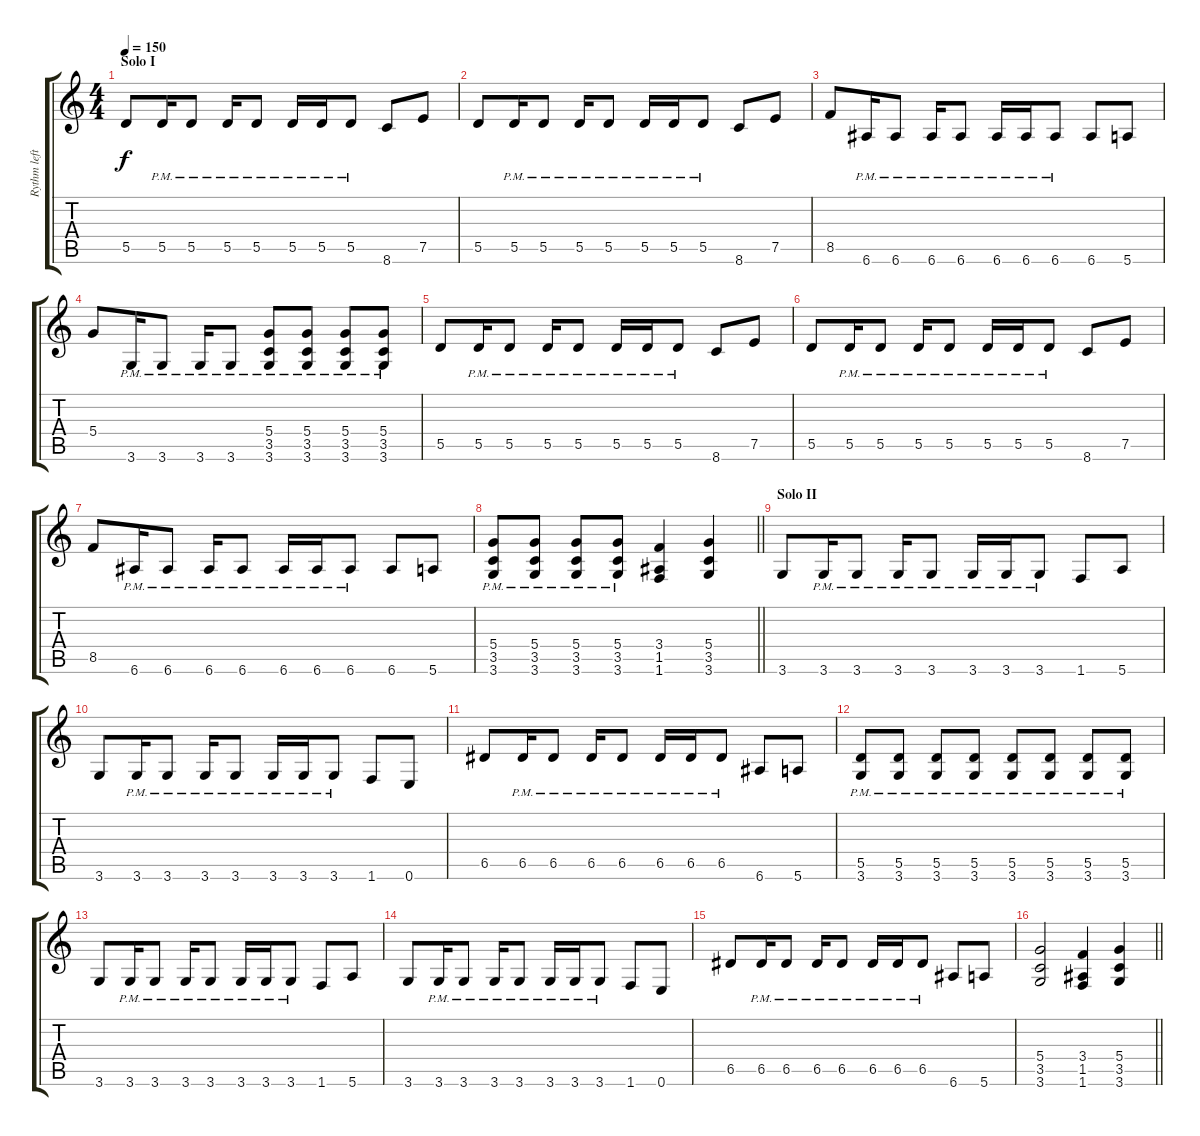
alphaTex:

\track ("Rythm left" "Rythm left") {instrument distortionguitar}
\staff {score tabs}
\tuning (E4 B3 G3 D3 A2 E2) {hide}
\ts (4 4)
\section ("" "Solo I")
\tempo 150
\clef g2
\ks c
5.5.8{dy f} 5.5{pm}.16 5.5{pm}.8 5.5{pm}.16 5.5{pm}.8 5.5{pm}.16 5.5{pm}.16 5.5{pm}.8 8.6.8 7.5.8 |
5.5.8 5.5{pm}.16 5.5{pm}.8 5.5{pm}.16 5.5{pm}.8 5.5{pm}.16 5.5{pm}.16 5.5{pm}.8 8.6.8 7.5.8 |
8.5.8 6.6{pm}.16 6.6{pm}.8 6.6{pm}.16 6.6{pm}.8 6.6{pm}.16 6.6{pm}.16 6.6{pm}.8 6.6.8 5.6.8 |
5.4.8 3.6{pm}.16 3.6{pm}.8 3.6{pm}.16 3.6{pm}.8 (5.4{pm} 3.5{pm} 3.6{pm}).8 (5.4{pm} 3.5{pm} 3.6{pm}).8 (5.4{pm} 3.5{pm} 3.6{pm}).8 (5.4{pm} 3.5{pm} 3.6{pm}).8 |
5.5.8 5.5{pm}.16 5.5{pm}.8 5.5{pm}.16 5.5{pm}.8 5.5{pm}.16 5.5{pm}.16 5.5{pm}.8 8.6.8 7.5.8 |
5.5.8 5.5{pm}.16 5.5{pm}.8 5.5{pm}.16 5.5{pm}.8 5.5{pm}.16 5.5{pm}.16 5.5{pm}.8 8.6.8 7.5.8 |
8.5.8 6.6{pm}.16 6.6{pm}.8 6.6{pm}.16 6.6{pm}.8 6.6{pm}.16 6.6{pm}.16 6.6{pm}.8 6.6.8 5.6.8 |
\barLineRight lightlight
(5.4{pm} 3.5{pm} 3.6{pm}).8 (5.4{pm} 3.5{pm} 3.6{pm}).8 (5.4{pm} 3.5{pm} 3.6{pm}).8 (5.4{pm} 3.5{pm} 3.6{pm}).8 (3.4 1.5 1.6).4 (5.4 3.5 3.6).4 |
\section ("" "Solo II")
3.6.8 3.6{pm}.16 3.6{pm}.8 3.6{pm}.16 3.6{pm}.8 3.6{pm}.16 3.6{pm}.16 3.6{pm}.8 1.6.8 5.6.8 |
3.6.8 3.6{pm}.16 3.6{pm}.8 3.6{pm}.16 3.6{pm}.8 3.6{pm}.16 3.6{pm}.16 3.6{pm}.8 1.6.8 0.6.8 |
6.5.8 6.5{pm}.16 6.5{pm}.8 6.5{pm}.16 6.5{pm}.8 6.5{pm}.16 6.5{pm}.16 6.5{pm}.8 6.6.8 5.6.8 |
(5.5{pm} 3.6{pm}).8 (5.5{pm} 3.6{pm}).8 (5.5{pm} 3.6{pm}).8 (5.5{pm} 3.6{pm}).8 (5.5{pm} 3.6{pm}).8 (5.5{pm} 3.6{pm}).8 (5.5{pm} 3.6{pm}).8 (5.5{pm} 3.6{pm}).8 |
3.6.8 3.6{pm}.16 3.6{pm}.8 3.6{pm}.16 3.6{pm}.8 3.6{pm}.16 3.6{pm}.16 3.6{pm}.8 1.6.8 5.6.8 |
3.6.8 3.6{pm}.16 3.6{pm}.8 3.6{pm}.16 3.6{pm}.8 3.6{pm}.16 3.6{pm}.16 3.6{pm}.8 1.6.8 0.6.8 |
6.5.8 6.5{pm}.16 6.5{pm}.8 6.5{pm}.16 6.5{pm}.8 6.5{pm}.16 6.5{pm}.16 6.5{pm}.8 6.6.8 5.6.8 |
\barLineRight lightlight
(5.4 3.5 3.6).2 (3.4 1.5 1.6).4 (5.4 3.5 3.6).4
